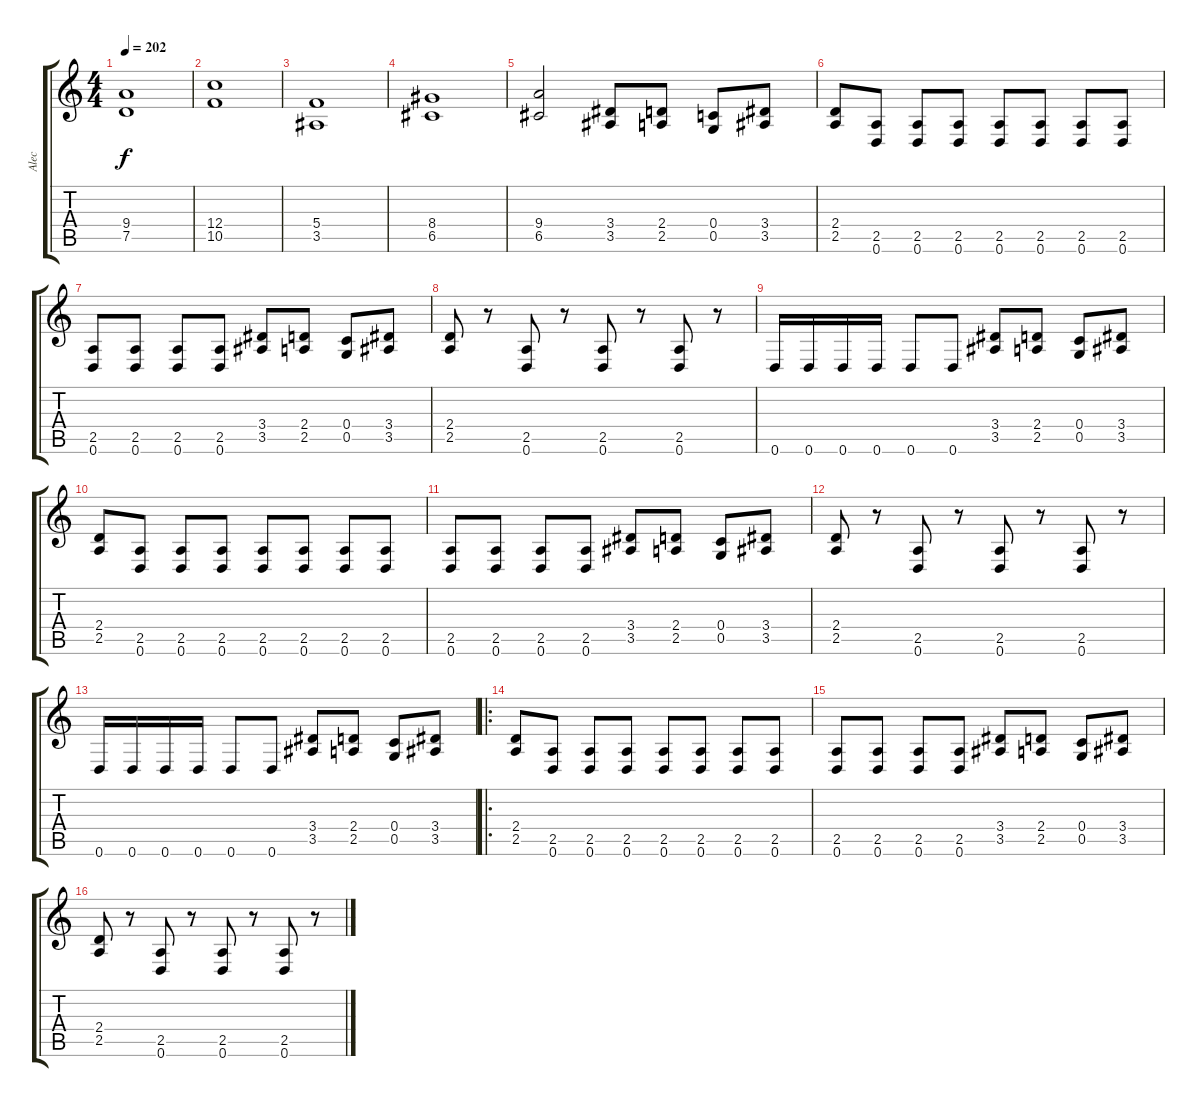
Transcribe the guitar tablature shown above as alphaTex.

\track ("Alec" "Alec") {instrument distortionguitar}
\staff {score tabs}
\tuning (D4 A3 F3 C3 G2 D2) {hide}
\ts (4 4)
\tempo 202
\clef g2
\ks c
(9.4 7.5).1{dy f} |
(12.4 10.5).1 |
(5.4 3.5).1 |
(8.4 6.5).1 |
(9.4 6.5).2 (3.4 3.5).8 (2.4 2.5).8 (0.4 0.5).8 (3.4 3.5).8 |
(2.4 2.5).8 (2.5 0.6).8 (2.5 0.6).8 (2.5 0.6).8 (2.5 0.6).8 (2.5 0.6).8 (2.5 0.6).8 (2.5 0.6).8 |
(2.5 0.6).8 (2.5 0.6).8 (2.5 0.6).8 (2.5 0.6).8 (3.4 3.5).8 (2.4 2.5).8 (0.4 0.5).8 (3.4 3.5).8 |
(2.4 2.5).8 r.8 (2.5 0.6).8 r.8 (2.5 0.6).8 r.8 (2.5 0.6).8 r.8 |
0.6.16 0.6.16 0.6.16 0.6.16 0.6.8 0.6.8 (3.4 3.5).8 (2.4 2.5).8 (0.4 0.5).8 (3.4 3.5).8 |
(2.4 2.5).8 (2.5 0.6).8 (2.5 0.6).8 (2.5 0.6).8 (2.5 0.6).8 (2.5 0.6).8 (2.5 0.6).8 (2.5 0.6).8 |
(2.5 0.6).8 (2.5 0.6).8 (2.5 0.6).8 (2.5 0.6).8 (3.4 3.5).8 (2.4 2.5).8 (0.4 0.5).8 (3.4 3.5).8 |
(2.4 2.5).8 r.8 (2.5 0.6).8 r.8 (2.5 0.6).8 r.8 (2.5 0.6).8 r.8 |
0.6.16 0.6.16 0.6.16 0.6.16 0.6.8 0.6.8 (3.4 3.5).8 (2.4 2.5).8 (0.4 0.5).8 (3.4 3.5).8 |
\ro
(2.4 2.5).8 (2.5 0.6).8 (2.5 0.6).8 (2.5 0.6).8 (2.5 0.6).8 (2.5 0.6).8 (2.5 0.6).8 (2.5 0.6).8 |
(2.5 0.6).8 (2.5 0.6).8 (2.5 0.6).8 (2.5 0.6).8 (3.4 3.5).8 (2.4 2.5).8 (0.4 0.5).8 (3.4 3.5).8 |
(2.4 2.5).8 r.8 (2.5 0.6).8 r.8 (2.5 0.6).8 r.8 (2.5 0.6).8 r.8
